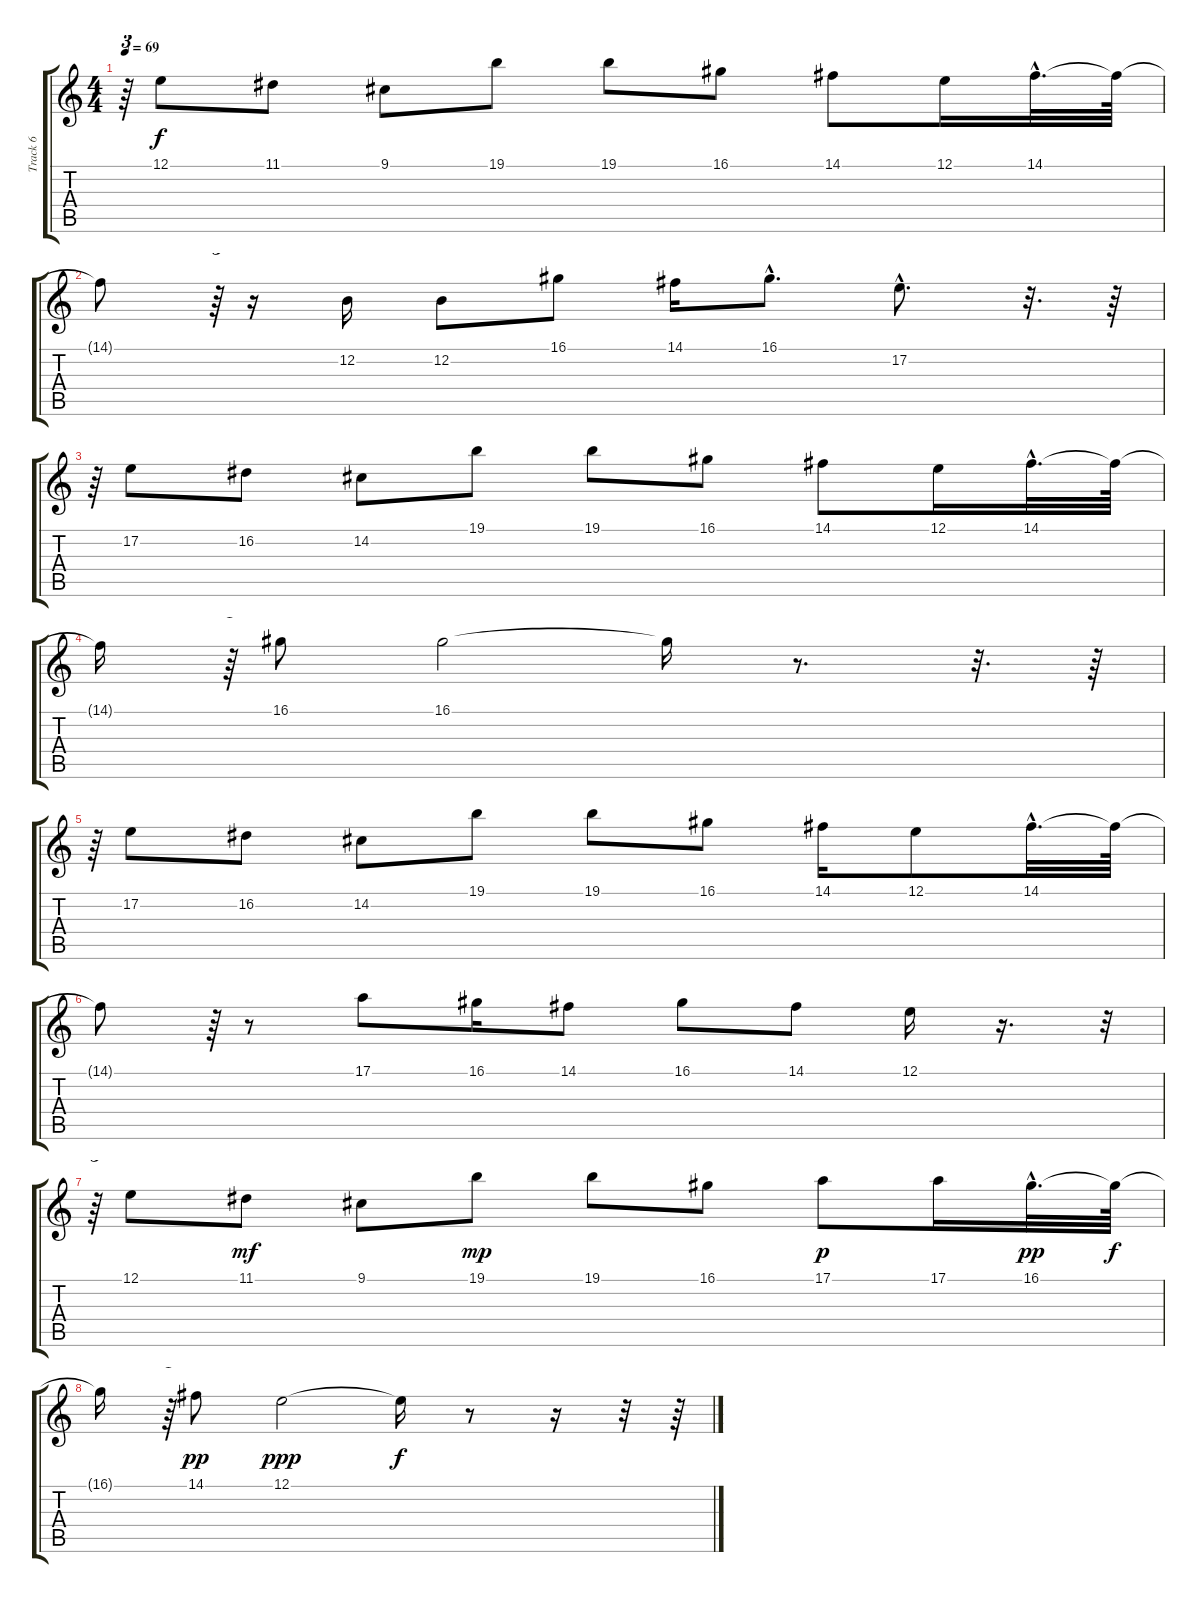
\track ("Track 6" "Track 6") {instrument synthvoice}
\staff {score tabs}
\tuning (E4 B3 G3 D3 A2 E2) {hide}
\ts (4 4)
\tempo 69
\clef g2
\ks c
r.64{tu (3 2) dy f} 12.1.8 11.1.8 9.1.8 19.1.8 19.1.8 16.1.8 14.1.8 12.1.16 14.1{hac}.32{d} 14.1{t}.64 |
14.1{t}.8 r.64{tu (3 2)} r.16 12.2.16 12.2.8 16.1.8 14.1.16 16.1{hac}.8{d} 17.2{hac}.8{d} r.32{d} r.64 |
r.64{tu (3 2)} 17.2.8 16.2.8 14.2.8 19.1.8 19.1.8 16.1.8 14.1.8 12.1.16 14.1{hac}.32{d} 14.1{t}.64 |
14.1{t}.16 r.64{tu (3 2)} 16.1.8 16.1.2 16.1{t}.16 r.8{d} r.32{d} r.64 |
r.64{tu (3 2)} 17.2.8 16.2.8 14.2.8 19.1.8 19.1.8 16.1.8 14.1.16 12.1.8 14.1{hac}.32{d} 14.1{t}.64 |
14.1{t}.8 r.64{tu (3 2)} r.8 17.1.8 16.1.16 14.1.8 16.1.8 14.1.8 12.1.16 r.16{d} r.32{tu (3 2)} |
r.64{tu (3 2)} 12.1.8 11.1.8{dy mf} 9.1.8 19.1.8{dy mp} 19.1.8 16.1.8 17.1.8{dy p} 17.1.16 16.1{hac}.32{d dy pp} 16.1{t}.64{dy f} |
16.1{t}.16 r.64{tu (3 2)} 14.1.8{dy pp} 12.1.2{dy ppp} 12.1{t}.16{dy f} r.8 r.16 r.32 r.64
